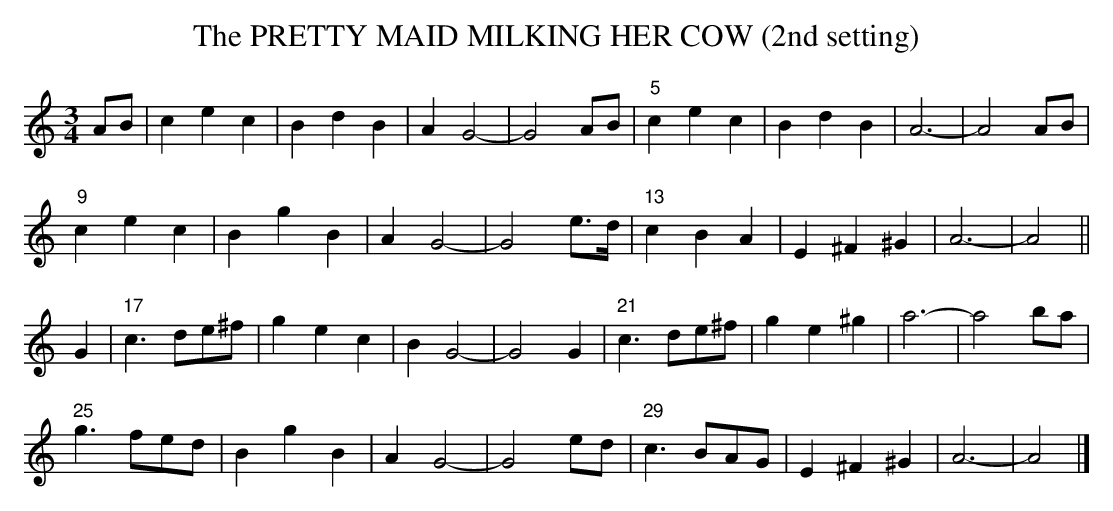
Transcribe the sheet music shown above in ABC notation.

X:1
T:PRETTY MAID MILKING HER COW (2nd setting), The
Y:"slow"
M:3/4
L:1/8
K:Am
AB|c2e2c2|B2d2B2|A2G4-|G4AB|"5"c2e2c2|B2d2B2|A6-|A4AB|
"9"c2e2c2|B2g2B2|A2G4-|G4e>d|"13"c2B2A2|E2^F2^G2|A6-|A4||
G2|"17"c3de^f|g2e2c2|B2G4-|G4G2|"21"c3de^f|g2 e2^g2|a6-|a4ba|
"25"g3fed|B2g2B2|A2G4-|G4ed|"29"c3BAG|E2^F2^G2|A6-|A4|]
